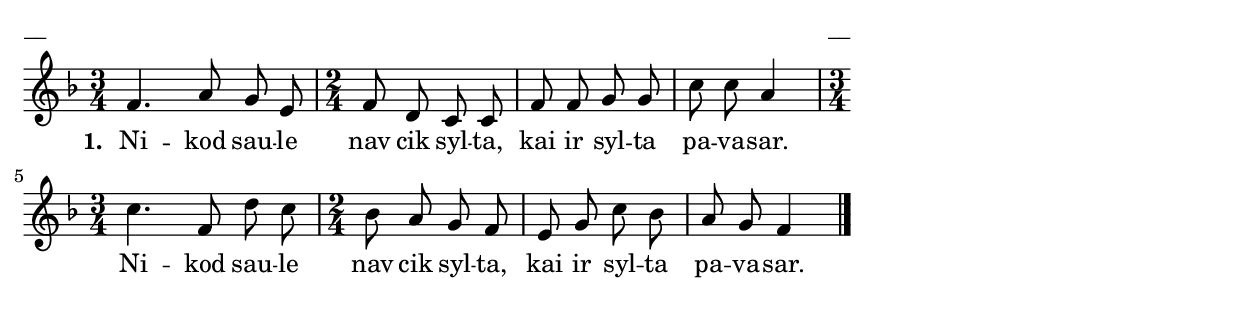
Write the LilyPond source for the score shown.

\version "2.13.18"
\paper {
line-width = 14\cm
left-margin = 0.4\cm
between-system-padding = 0.1\cm
between-system-space = 0.1\cm
}
% SBTZK, p.114
\layout {
indent = #0
ragged-last = ##f
}


voiceA = \relative c' {
\clef "treble"
\key f \major
\time 3/4 f4. a8 g e | \time 2/4 f d c c | f f g g | c c a4 |
\time 3/4 c4. f,8 d'8 c | \time 2/4 bes a g f | e g c bes | a g f4 \bar"|."
}

lyricA = \lyricmode {
\set stanza = "1. "
Ni -- kod sau -- le nav cik syl -- ta, kai ir syl -- ta pa -- va -- sar.
Ni -- kod sau -- le nav cik syl -- ta, kai ir syl -- ta pa -- va -- sar.
}

fullScore = <<
%\new ChordNames { \chordsA }
\new Staff {
<<
\new Voice = "voiceA" { \oneVoice \autoBeamOff \voiceA }
\lyricsto "voiceA" \new Lyrics  \lyricA
%\new Voice = "voiceB" { \voiceTwo \autoBeamOff \voiceB }
>>
}
>>



\score {
\fullScore
\header { piece = "__" opus = "__" }
}
\markup { \with-color #(x11-color 'white) \sans \smaller "__" }
\score {
\unfoldRepeats
\fullScore
\midi {
\context { \Staff \remove "Staff_performer" }
\context { \Voice \consists "Staff_performer" }
}
}


